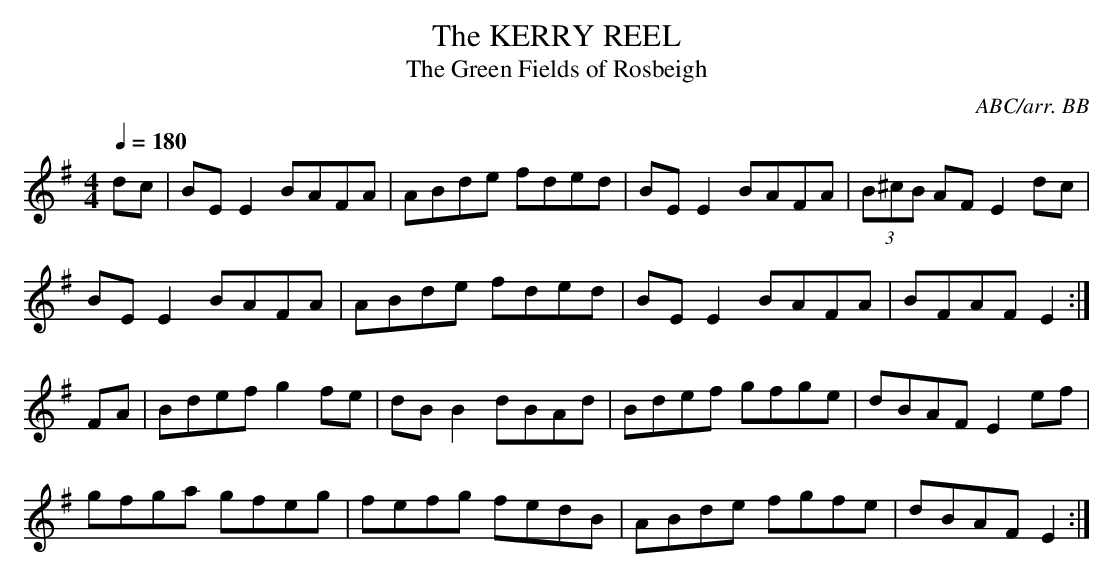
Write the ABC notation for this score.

X:1
T:KERRY REEL, The
T:The Green Fields of Rosbeigh
C:ABC/arr. BB
M:4/4
L:1/8
Q:1/4=180
K:Em
dc|BEE2 BAFA|ABde fded|BEE2 BAFA|(3B^cB AF E2 dc|
BEE2 BAFA|ABde fded|BEE2 BAFA|BFAF E2 :|
FA|Bdef g2fe|dBB2 dBAd|Bdef gfge|dBAF E2 ef|
gfga gfeg|fefg fedB|ABde fgfe|dBAF E2 :|
